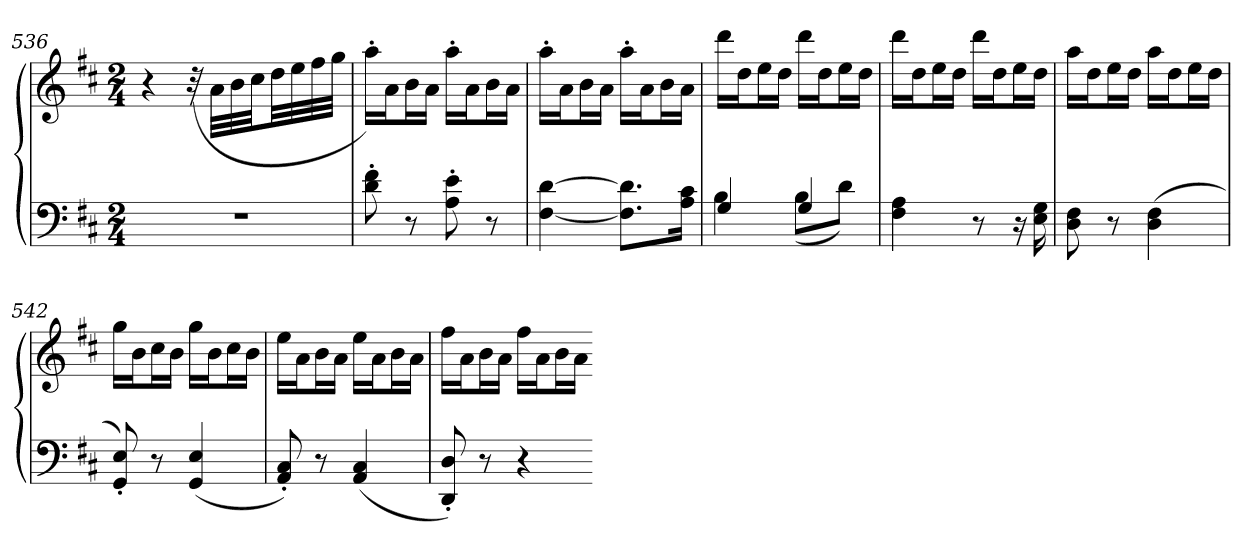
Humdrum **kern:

**kern	**kern
*part1	*part1
*staff2	*staff1
*clefF4	*clefG2
*k[f#c#]	*k[f#c#]
*D:	*D:
*M2/4	*M2/4
=536	=536
2r	4r
.	(32r
.	32a\LLL
.	32b\
.	32cc#\JJ
.	32dd\LL
.	32ee\
.	32ff#\
.	32gg\JJJ
=537	=537
8d' 8f#'	16aa'\LL)
.	16a\J
8r	16b\L
.	16a\JJ
8A' 8e'	16aa'\LL
.	16a\J
8r	16b\L
.	16a\JJ
=538	=538
[4F# [4d	16aa'\LL
.	16a\J
.	16b\L
.	16a\JJ
8.F#]\ 8.d]\L	16aa'\LL
.	16a\J
.	16b\L
16A\ 16c#\Jk	16a\JJ
=539	=539
*^	*
4G	4B	16ddd\LL
.	.	16dd\J
.	.	16ee\L
.	.	16dd\JJ
4G	(8B\L	16ddd\LL
.	.	16dd\J
.	8d\J)	16ee\L
.	.	16dd\JJ
*v	*v	*
=540	=540
4F# 4A	16ddd\LL
.	16dd\J
.	16ee\L
.	16dd\JJ
8r	16ddd\LL
.	16dd\J
16r	16ee\L
16E 16G	16dd\JJ
=541	=541
8D 8F#	16aa\LL
.	16dd\J
8r	16ee\L
.	16dd\JJ
(4D 4F#	16aa\LL
.	16dd\J
.	16ee\L
.	16dd\JJ
=542	=542
8GG' 8E')	16gg\LL
.	16b\J
8r	16cc#\L
.	16b\JJ
(4GG 4E	16gg\LL
.	16b\J
.	16cc#\L
.	16b\JJ
=543	=543
8AA' 8C#')	16ee\LL
.	16a\J
8r	16b\L
.	16a\JJ
(4AA 4C#	16ee\LL
.	16a\J
.	16b\L
.	16a\JJ
=544	=544
8DD' 8D')	16ff#\LL
.	16a\J
8r	16b\L
.	16a\JJ
4r	16ff#\LL
.	16a\J
.	16b\L
.	16a\JJ
=-	=-
*-	*-
